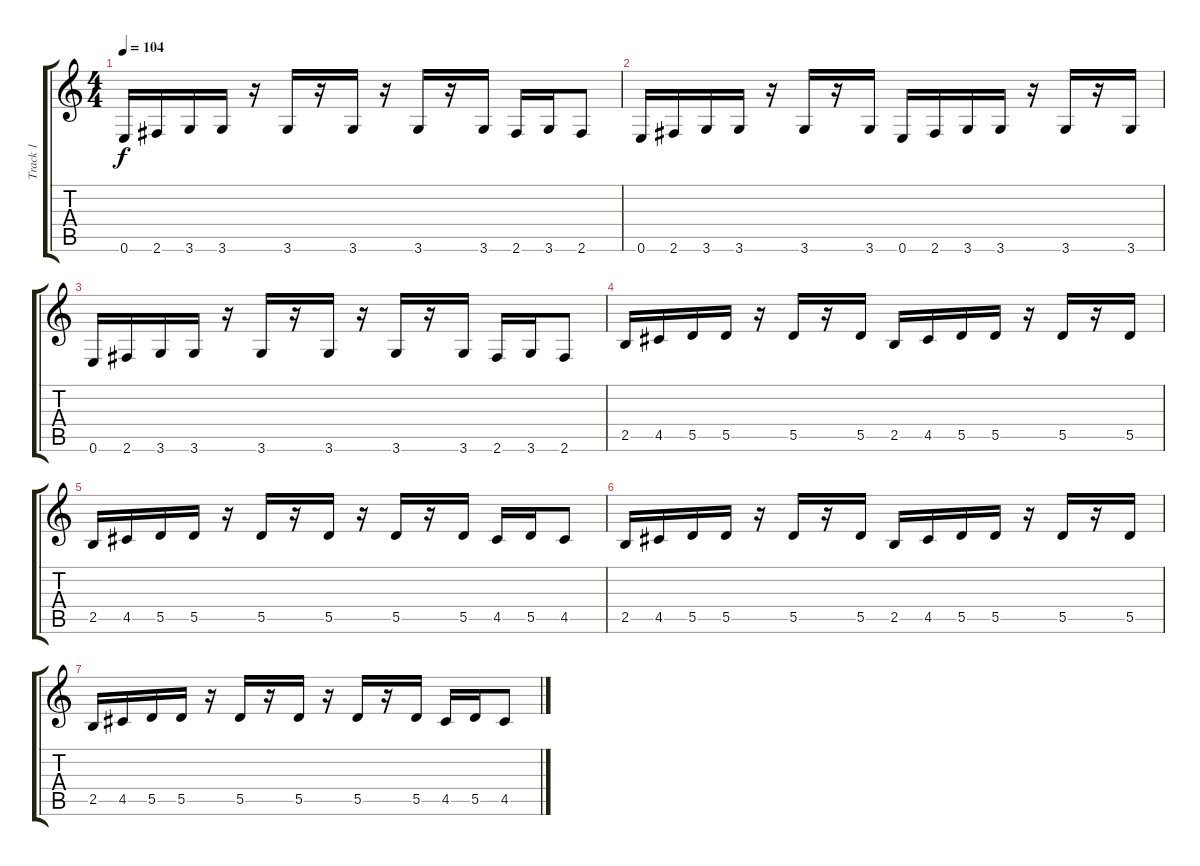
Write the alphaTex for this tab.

\track ("Track 1" "Track 1") {instrument overdrivenguitar}
\staff {score tabs}
\tuning (E4 B3 G3 D3 A2 E2) {hide}
\ts (4 4)
\tempo 104
\clef g2
\ks c
0.6.16{dy f} 2.6.16 3.6.16 3.6.16 r.16 3.6.16 r.16 3.6.16 r.16 3.6.16 r.16 3.6.16 2.6.16 3.6.16 2.6.8 |
0.6.16 2.6.16 3.6.16 3.6.16 r.16 3.6.16 r.16 3.6.16 0.6.16 2.6.16 3.6.16 3.6.16 r.16 3.6.16 r.16 3.6.16 |
0.6.16 2.6.16 3.6.16 3.6.16 r.16 3.6.16 r.16 3.6.16 r.16 3.6.16 r.16 3.6.16 2.6.16 3.6.16 2.6.8 |
2.5.16 4.5.16 5.5.16 5.5.16 r.16 5.5.16 r.16 5.5.16 2.5.16 4.5.16 5.5.16 5.5.16 r.16 5.5.16 r.16 5.5.16 |
2.5.16 4.5.16 5.5.16 5.5.16 r.16 5.5.16 r.16 5.5.16 r.16 5.5.16 r.16 5.5.16 4.5.16 5.5.16 4.5.8 |
2.5.16 4.5.16 5.5.16 5.5.16 r.16 5.5.16 r.16 5.5.16 2.5.16 4.5.16 5.5.16 5.5.16 r.16 5.5.16 r.16 5.5.16 |
2.5.16 4.5.16 5.5.16 5.5.16 r.16 5.5.16 r.16 5.5.16 r.16 5.5.16 r.16 5.5.16 4.5.16 5.5.16 4.5.8
